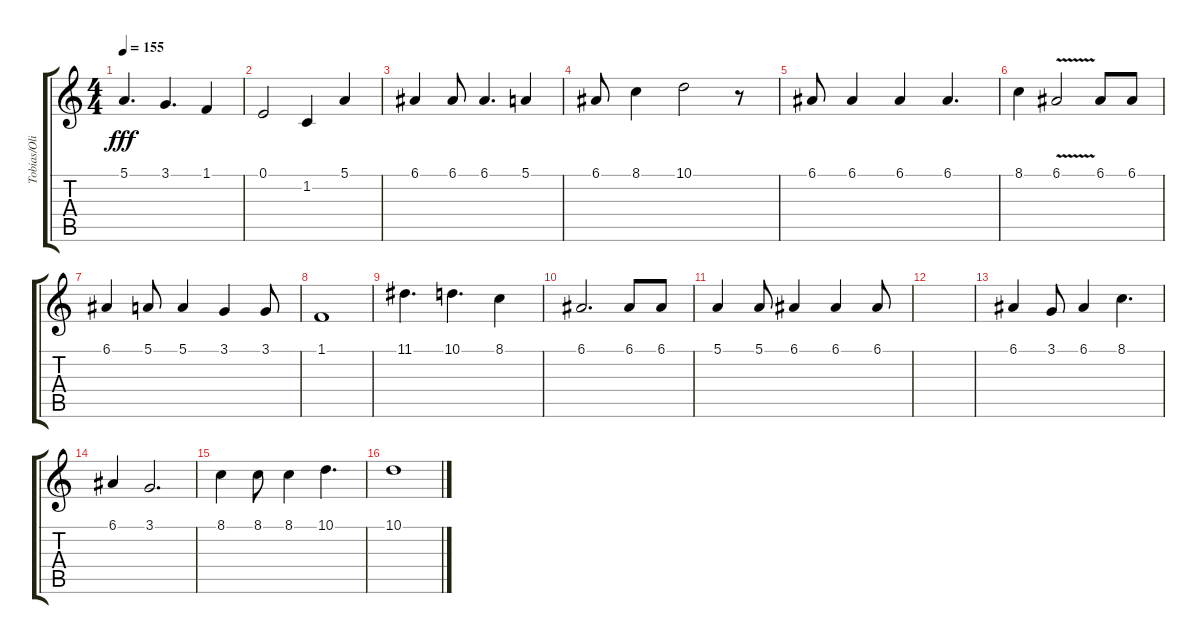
\track ("Tobias/Oliver" "Tobias/Oli") {instrument lead2sawtooth}
\staff {score tabs}
\tuning (E4 B3 G3 D3 A2 E2) {hide}
\ts (4 4)
\tempo 155
\clef g2
\ks c
5.1.4{d dy fff} 3.1.4{d} 1.1.4 |
0.1.2 1.2.4 5.1.4 |
6.1.4 6.1.8 6.1.4{d} 5.1.4 |
6.1.8 8.1.4 10.1.2 r.8 |
6.1.8 6.1.4 6.1.4 6.1.4{d} |
8.1.4 6.1{v}.2 6.1.8 6.1.8 |
6.1.4 5.1.8 5.1.4 3.1.4 3.1.8 |
1.1.1 |
11.1.4{d} 10.1.4{d} 8.1.4 |
6.1.2{d} 6.1.8 6.1.8 |
5.1.4 5.1.8 6.1.4 6.1.4 6.1.8 |
|
6.1.4 3.1.8 6.1.4 8.1.4{d} |
6.1.4 3.1.2{d} |
8.1.4 8.1.8 8.1.4 10.1.4{d} |
10.1.1
